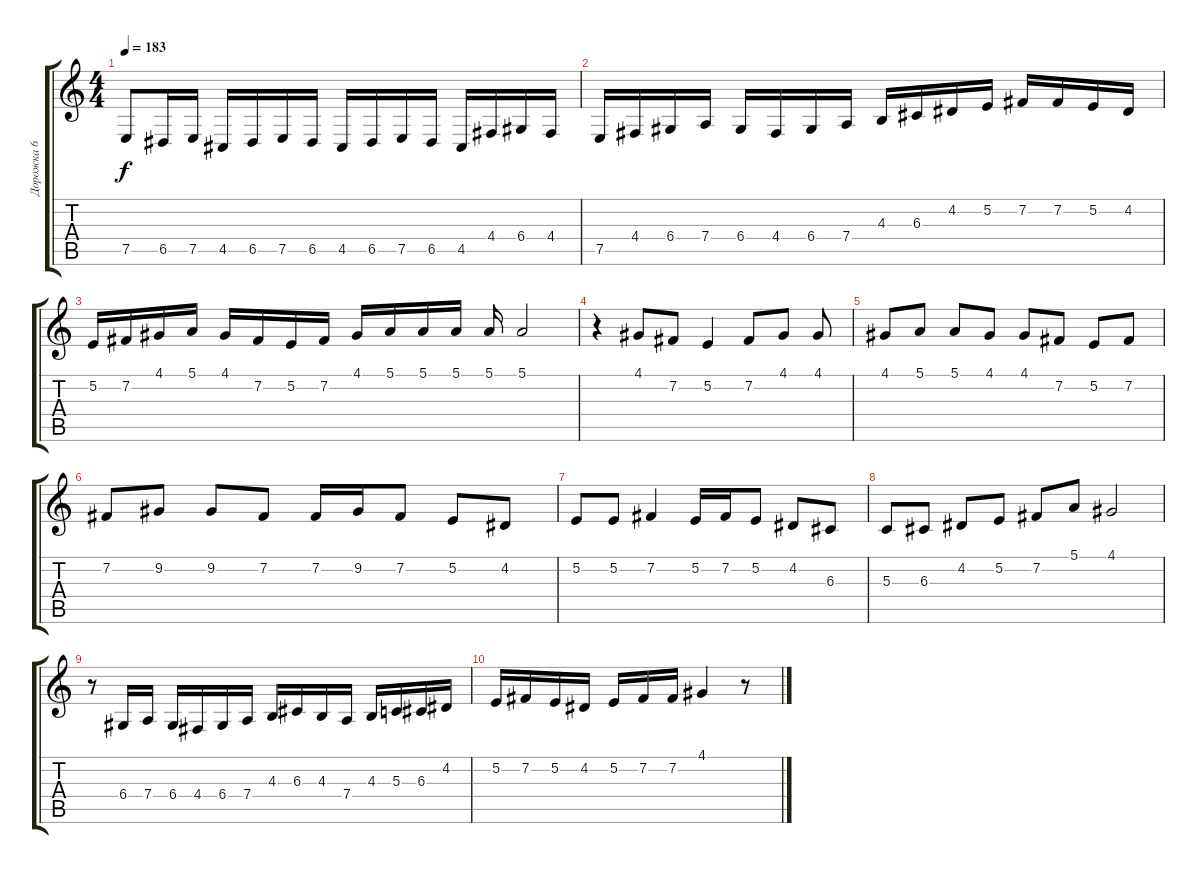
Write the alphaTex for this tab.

\track ("Дорожка 6" "Дорожка 6") {instrument pad6metallic}
\staff {score tabs}
\tuning (E4 B3 G3 D3 A2 E2) {hide}
\ts (4 4)
\tempo 183
\clef g2
\ks c
7.5.8{dy f} 6.5.16 7.5.16 4.5.16 6.5.16 7.5.16 6.5.16 4.5.16 6.5.16 7.5.16 6.5.16 4.5.16 4.4.16 6.4.16 4.4.16 |
7.5.16 4.4.16 6.4.16 7.4.16 6.4.16 4.4.16 6.4.16 7.4.16 4.3.16 6.3.16 4.2.16 5.2.16 7.2.16 7.2.16 5.2.16 4.2.16 |
5.2.16 7.2.16 4.1.16 5.1.16 4.1.16 7.2.16 5.2.16 7.2.16 4.1.16 5.1.16 5.1.16 5.1.16 5.1.16 5.1.2 |
r.4 4.1.8 7.2.8 5.2.4 7.2.8 4.1.8 4.1.8 |
4.1.8 5.1.8 5.1.8 4.1.8 4.1.8 7.2.8 5.2.8 7.2.8 |
7.2.8 9.2.8 9.2.8 7.2.8 7.2.16 9.2.16 7.2.8 5.2.8 4.2.8 |
5.2.8 5.2.8 7.2.4 5.2.16 7.2.16 5.2.8 4.2.8 6.3.8 |
5.3.8 6.3.8 4.2.8 5.2.8 7.2.8 5.1.8 4.1.2 |
r.8 6.4.16 7.4.16 6.4.16 4.4.16 6.4.16 7.4.16 4.3.16 6.3.16 4.3.16 7.4.16 4.3.16 5.3.16 6.3.16 4.2.16 |
5.2.16 7.2.16 5.2.16 4.2.16 5.2.16 7.2.16 7.2.16 4.1.4 r.8
